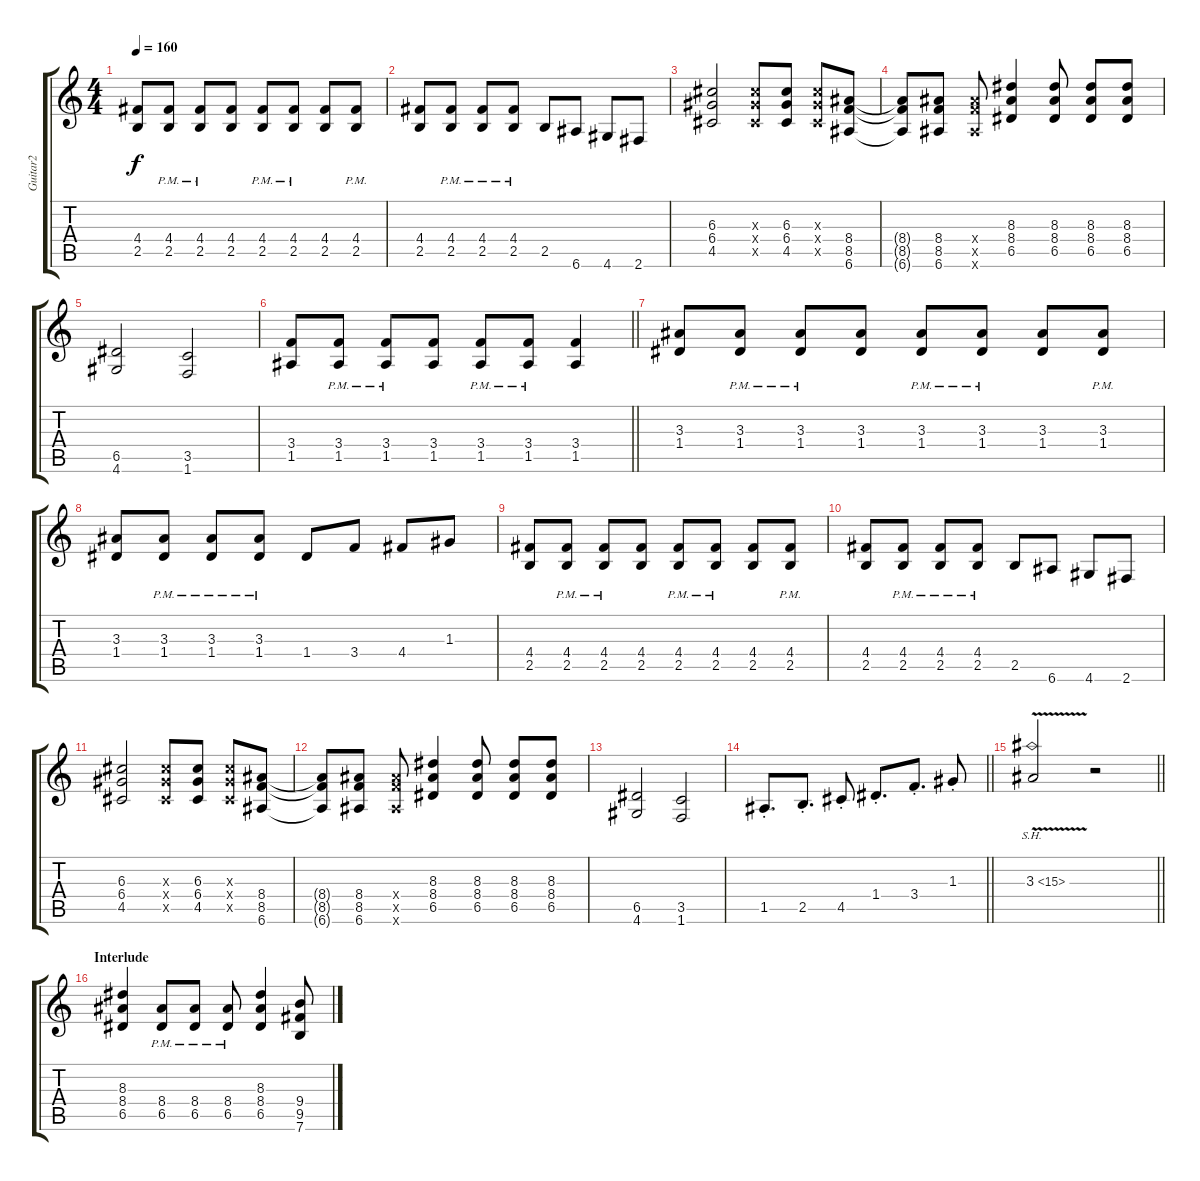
\track ("Guitar2" "Guitar2") {instrument overdrivenguitar}
\staff {score tabs}
\tuning (E4 B3 G3 D3 A2 E2) {hide}
\ts (4 4)
\tempo 160
\clef g2
\ks c
(4.4 2.5).8{dy f} (4.4{pm} 2.5{pm}).8 (4.4{pm} 2.5{pm}).8 (4.4 2.5).8 (4.4{pm} 2.5{pm}).8 (4.4{pm} 2.5{pm}).8 (4.4 2.5).8 (4.4{pm} 2.5{pm}).8 |
(4.4 2.5).8 (4.4{pm} 2.5{pm}).8 (4.4{pm} 2.5{pm}).8 (4.4{pm} 2.5{pm}).8 2.5.8 6.6.8 4.6.8 2.6.8 |
(6.3 6.4 4.5).2 (6.3{x} 6.4{x} 4.5{x}).8 (6.3 6.4 4.5).8 (6.3{x} 6.4{x} 4.5{x}).8 (8.4 8.5 6.6).8 |
(8.4{t} 8.5{t} 6.6{t}).8 (8.4 8.5 6.6).8 (8.4{x} 8.5{x} 6.6{x}).8 (8.3 8.4 6.5).4 (8.3 8.4 6.5).8 (8.3 8.4 6.5).8 (8.3 8.4 6.5).8 |
(6.5 4.6).2 (3.5 1.6).2 |
\barLineRight lightlight
(3.4 1.5).8 (3.4{pm} 1.5{pm}).8 (3.4{pm} 1.5{pm}).8 (3.4 1.5).8 (3.4{pm} 1.5{pm}).8 (3.4{pm} 1.5{pm}).8 (3.4 1.5).4 |
(3.3 1.4).8 (3.3{pm} 1.4{pm}).8 (3.3{pm} 1.4{pm}).8 (3.3 1.4).8 (3.3{pm} 1.4{pm}).8 (3.3{pm} 1.4{pm}).8 (3.3 1.4).8 (3.3{pm} 1.4{pm}).8 |
(3.3 1.4).8 (3.3{pm} 1.4{pm}).8 (3.3{pm} 1.4{pm}).8 (3.3{pm} 1.4{pm}).8 1.4.8 3.4.8 4.4.8 1.3.8 |
(4.4 2.5).8 (4.4{pm} 2.5{pm}).8 (4.4{pm} 2.5{pm}).8 (4.4 2.5).8 (4.4{pm} 2.5{pm}).8 (4.4{pm} 2.5{pm}).8 (4.4 2.5).8 (4.4{pm} 2.5{pm}).8 |
(4.4 2.5).8 (4.4{pm} 2.5{pm}).8 (4.4{pm} 2.5{pm}).8 (4.4{pm} 2.5{pm}).8 2.5.8 6.6.8 4.6.8 2.6.8 |
(6.3 6.4 4.5).2 (6.3{x} 6.4{x} 4.5{x}).8 (6.3 6.4 4.5).8 (6.3{x} 6.4{x} 4.5{x}).8 (8.4 8.5 6.6).8 |
(8.4{t} 8.5{t} 6.6{t}).8 (8.4 8.5 6.6).8 (8.4{x} 8.5{x} 6.6{x}).8 (8.3 8.4 6.5).4 (8.3 8.4 6.5).8 (8.3 8.4 6.5).8 (8.3 8.4 6.5).8 |
(6.5 4.6).2 (3.5 1.6).2 |
\barLineRight lightlight
1.5{st}.8{d} 2.5{st}.8{d} 4.5{st}.8 1.4{st}.8{d} 3.4{st}.8{d} 1.3{st}.8 |
\barLineRight lightlight
3.3{sh 12 v}.2 r.2 |
\section ("" "Interlude")
(8.3 8.4 6.5).4 (8.4{pm} 6.5{pm}).8 (8.4{pm} 6.5{pm}).8 (8.4{pm} 6.5{pm}).8 (8.3 8.4 6.5).4 (9.4 9.5 7.6).8
